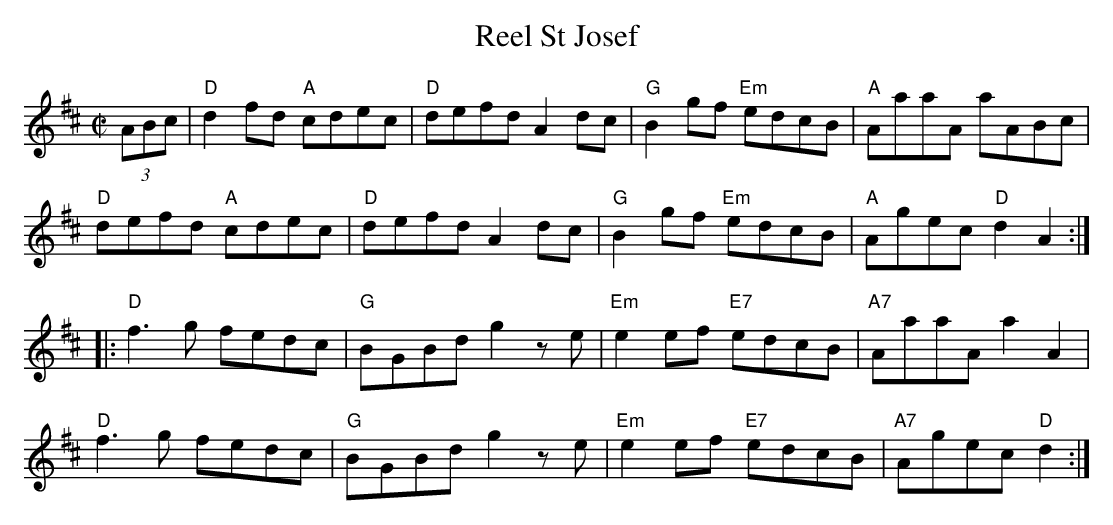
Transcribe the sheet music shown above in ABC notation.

X:1
T: Reel St Josef
M: C|
L:1/8
K: D
(3ABc|"D" d2fd "A" cdec|"D" defd A2dc|"G" B2gf "Em" edcB|"A" AaaA aABc|
"D" defd "A" cdec|"D" defd A2dc|"G" B2gf "Em" edcB|"A" Agec "D" d2A2:|
|:"D"f3g fedc|"G"BGBd g2ze|"Em"e2ef "E7"edcB|"A7"AaaAa2A2|
"D"f3g fedc|"G"BGBd g2ze|"Em"e2ef "E7"edcB|"A7"Agec "D"d2:|
